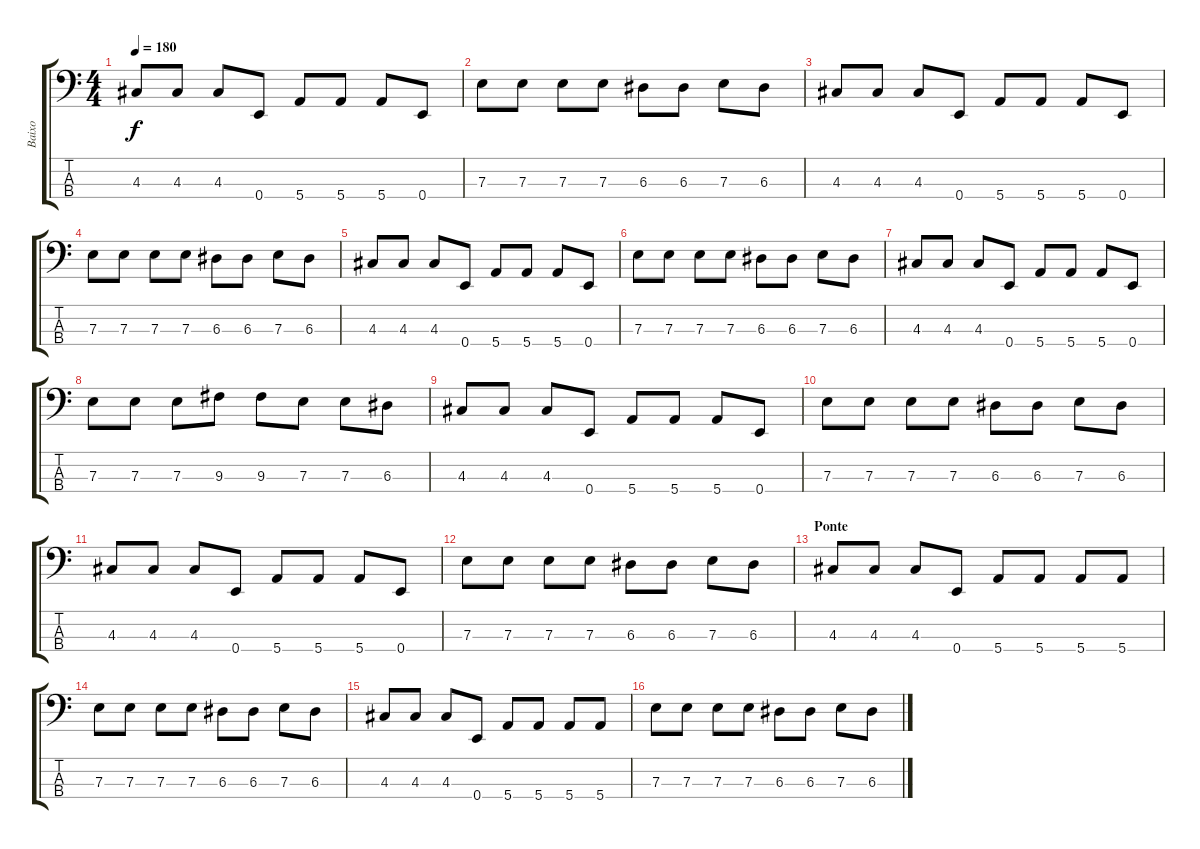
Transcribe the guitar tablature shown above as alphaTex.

\track ("Baixo" "Baixo") {instrument electricbassfinger}
\staff {score tabs}
\tuning (G2 D2 A1 E1) {hide}
\ts (4 4)
\tempo 180
\clef f4
\ks c
4.3.8{dy f} 4.3.8 4.3.8 0.4.8 5.4.8 5.4.8 5.4.8 0.4.8 |
7.3.8 7.3.8 7.3.8 7.3.8 6.3.8 6.3.8 7.3.8 6.3.8 |
4.3.8 4.3.8 4.3.8 0.4.8 5.4.8 5.4.8 5.4.8 0.4.8 |
7.3.8 7.3.8 7.3.8 7.3.8 6.3.8 6.3.8 7.3.8 6.3.8 |
4.3.8 4.3.8 4.3.8 0.4.8 5.4.8 5.4.8 5.4.8 0.4.8 |
7.3.8 7.3.8 7.3.8 7.3.8 6.3.8 6.3.8 7.3.8 6.3.8 |
4.3.8 4.3.8 4.3.8 0.4.8 5.4.8 5.4.8 5.4.8 0.4.8 |
7.3.8 7.3.8 7.3.8 9.3.8 9.3.8 7.3.8 7.3.8 6.3.8 |
4.3.8 4.3.8 4.3.8 0.4.8 5.4.8 5.4.8 5.4.8 0.4.8 |
7.3.8 7.3.8 7.3.8 7.3.8 6.3.8 6.3.8 7.3.8 6.3.8 |
4.3.8 4.3.8 4.3.8 0.4.8 5.4.8 5.4.8 5.4.8 0.4.8 |
7.3.8 7.3.8 7.3.8 7.3.8 6.3.8 6.3.8 7.3.8 6.3.8 |
\section ("" "Ponte")
4.3.8 4.3.8 4.3.8 0.4.8 5.4.8 5.4.8 5.4.8 5.4.8 |
7.3.8 7.3.8 7.3.8 7.3.8 6.3.8 6.3.8 7.3.8 6.3.8 |
4.3.8 4.3.8 4.3.8 0.4.8 5.4.8 5.4.8 5.4.8 5.4.8 |
7.3.8 7.3.8 7.3.8 7.3.8 6.3.8 6.3.8 7.3.8 6.3.8
